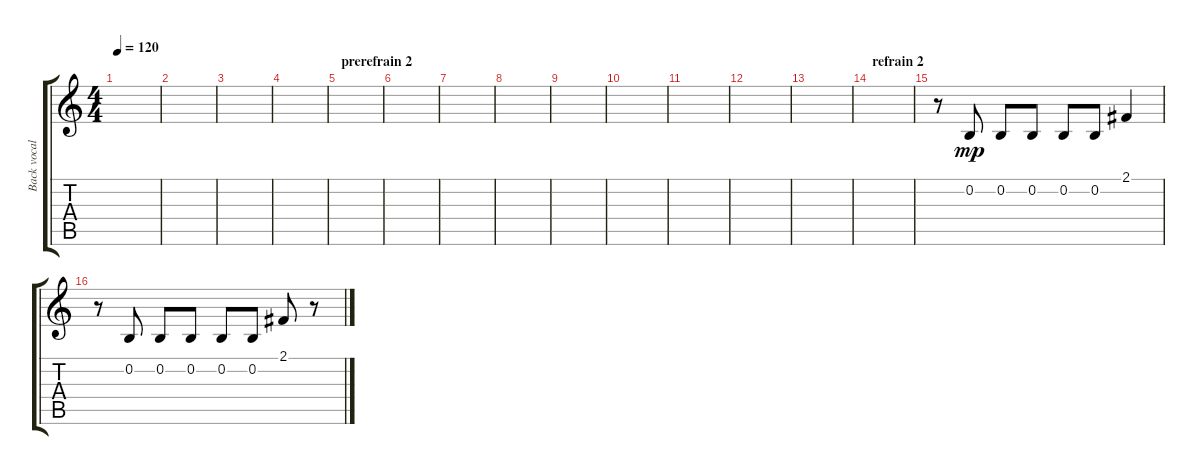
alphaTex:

\track ("Back vocals" "Back vocal") {instrument tuba}
\staff {score tabs}
\tuning (E4 B3 G3 D3 A2 E2) {hide}
\ts (4 4)
\tempo 120
\clef g2
\ks c
|
|
|
|
\section ("" "prerefrain 2")
|
|
|
|
|
|
|
|
|
\section ("" "refrain 2")
|
r.8 0.2.8{dy mp} 0.2.8 0.2.8 0.2.8 0.2.8 2.1.4 |
r.8 0.2.8 0.2.8 0.2.8 0.2.8 0.2.8 2.1.8 r.8
